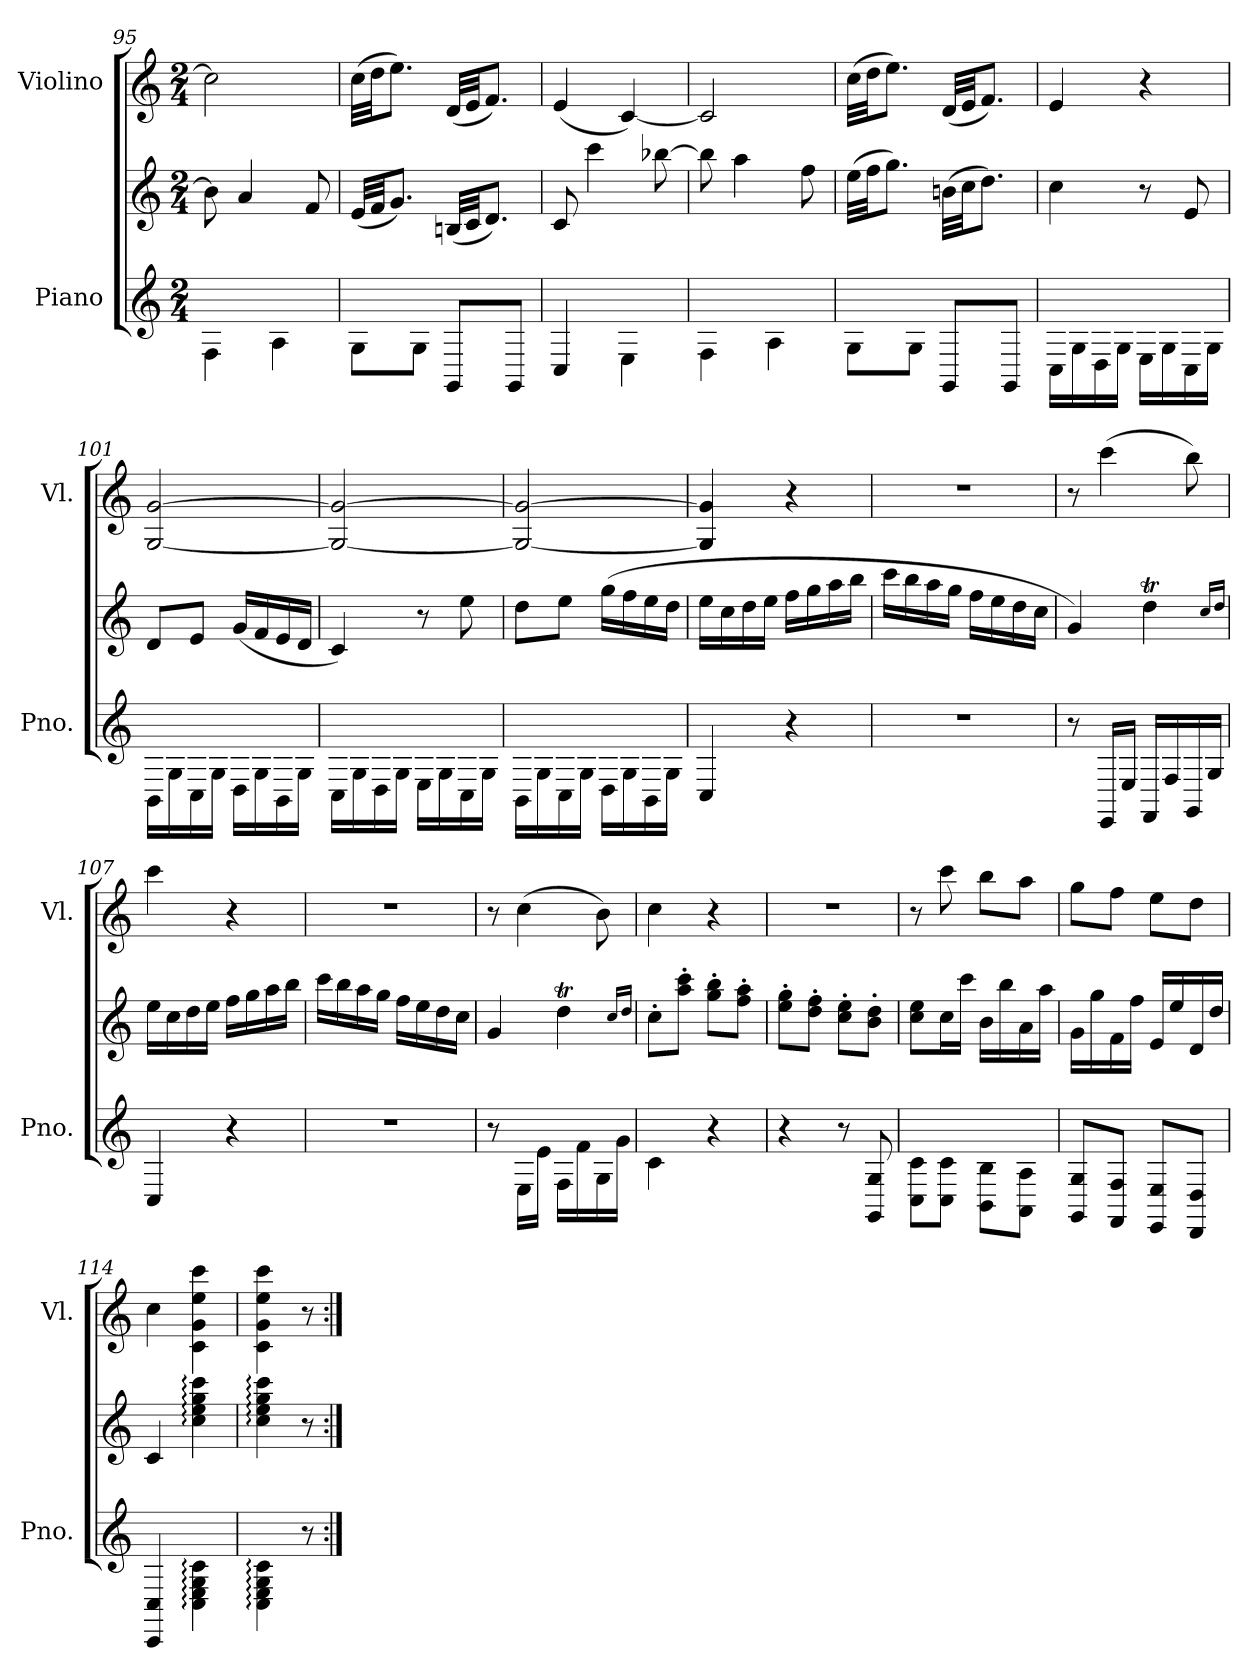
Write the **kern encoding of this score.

**kern	**kern	**kern
*part2	*part2	*part1
*staff3	*staff2	*staff1
*I"Piano	*	*I"Violino
*I'Pno.	*	*I'Vl.
*clefG2	*clefG2	*clefG2
*k[]	*k[]	*k[]
*M2/4	*M2/4	*M2/4
=95	=95	=95
4F\	8b-\]	2cc\]
.	4a/	.
4A\	.	.
.	8f/	.
!!LO:LB:g=z
=96	=96	=96
8G\L	(<32e/LLL	(>32cc\LLL
.	32f/JJ	32dd\JJ
.	8.g/J)	8.ee\J)
8G\J	.	.
8GG/L	(<32Bn/LLL	(<32d/LLL
.	32c/JJ	32e/JJ
.	8.d/J)	8.f/J)
8GG/J	.	.
=97	=97	=97
4C/	8c/	(<4e/
.	4ccc\	.
4E\	.	[4c/)
.	[8bb-X\	.
=98	=98	=98
4F\	8bb-\]	2c/]
.	4aa\	.
4A\	.	.
.	8ff\	.
=99	=99	=99
8G\L	(>32ee\LLL	(>32cc\LLL
.	32ff\JJ	32dd\JJ
.	8.gg\J)	8.ee\J)
8G\J	.	.
8GG/L	(>32bn\LLL	(<32d/LLL
.	32cc\JJ	32e/JJ
.	8.dd\J)	8.f/J)
8GG/J	.	.
=100	=100	=100
16C\LL	4cc\	4e/
16G\	.	.
16D\	.	.
16G\JJ	.	.
16E\LL	8r	4r
16G\	.	.
16C\	8e/	.
16G\JJ	.	.
=101	=101	=101
16BB\LL	8d/L	[2G/ [2g/
16G\	.	.
16C\	8e/J	.
16G\JJ	.	.
16D\LL	(<16g/LL	.
16G\	16f/	.
16BB\	16e/	.
16G\JJ	16d/JJ	.
!!LO:LB:g=z
=102	=102	=102
16C\LL	4c/)	2G/_ 2g/_
16G\	.	.
16D\	.	.
16G\JJ	.	.
16E\LL	8r	.
16G\	.	.
16C\	8ee\	.
16G\JJ	.	.
=103	=103	=103
16BB\LL	8dd\L	2G/_ 2g/_
16G\	.	.
16C\	8ee\J	.
16G\JJ	.	.
16D\LL	(>16gg\LL	.
16G\	16ff\	.
16BB\	16ee\	.
16G\JJ	16dd\JJ	.
=104	=104	=104
4C/	16ee\LL	4G/] 4g/]
.	16cc\	.
.	16dd\	.
.	16ee\JJ	.
4r	16ff\LL	4r
.	16gg\	.
.	16aa\	.
.	16bb\JJ	.
=105	=105	=105
2r	16ccc\LL	2r
.	16bb\	.
.	16aa\	.
.	16gg\JJ	.
.	16ff\LL	.
.	16ee\	.
.	16dd\	.
.	16cc\JJ	.
=106	=106	=106
8r	4g/)	8r
16EE/LL	.	(>4ccc\
16E/JJ	.	.
16FF/LL	4ddT\	.
16F/	.	.
16GG/	.	8bb\)
16G/JJ	.	.
.	16qcc/LL	.
.	16qdd/JJ	.
!!LO:LB:g=z
=107	=107	=107
4C/	16ee\LL	4ccc\
.	16cc\	.
.	16dd\	.
.	16ee\JJ	.
4r	16ff\LL	4r
.	16gg\	.
.	16aa\	.
.	16bb\JJ	.
=108	=108	=108
2r	16ccc\LL	2r
.	16bb\	.
.	16aa\	.
.	16gg\JJ	.
.	16ff\LL	.
.	16ee\	.
.	16dd\	.
.	16cc\JJ	.
=109	=109	=109
8r	4g/	8r
16E\LL	.	(>4cc\
16e\JJ	.	.
16F\LL	4ddT\	.
16f\	.	.
16G\	.	8b\)
16g\JJ	.	.
.	16qcc/LL	.
.	16qdd/JJ	.
=110	=110	=110
4c\	8cc'\L	4cc\
.	8aa\' 8ccc\'J	.
4r	8gg\' 8bb\'L	4r
.	8ff\' 8aa\'J	.
=111	=111	=111
4r	8ee\' 8gg\'L	2r
.	8dd\' 8ff\'J	.
8r	8cc\' 8ee\'L	.
8GG/ 8G/	8b\' 8dd\'J	.
=112	=112	=112
8C\ 8c\L	8cc\ 8ee\L	8r
8C\ 8c\J	16cc\L	8ccc\
.	16ccc\JJ	.
8BB\ 8B\L	16b\LL	8bb\L
.	16bb\	.
8AA\ 8A\J	16a\	8aa\J
.	16aa\JJ	.
!!LO:PB:g=z
=113	=113	=113
8GG/ 8G/L	16g\LL	8gg\L
.	16gg\	.
8FF/ 8F/J	16f\	8ff\J
.	16ff\JJ	.
8EE/ 8E/L	16e/LL	8ee\L
.	16ee/	.
8DD/ 8D/J	16d/	8dd\J
.	16dd/JJ	.
=114	=114	=114
4CC/ 4C/	4c/	4cc\
4C\: 4E\: 4G\: 4c\:	4cc\: 4ee\: 4gg\: 4ccc\:	4c\ 4g\ 4ee\ 4ccc\
=115	=115	=115
4C\: 4E\: 4G\: 4c\:	4cc\: 4ee\: 4gg\: 4ccc\:	4c\ 4g\ 4ee\ 4ccc\
8r	8r	8r
=:|!	=:|!	=:|!
*-	*-	*-
